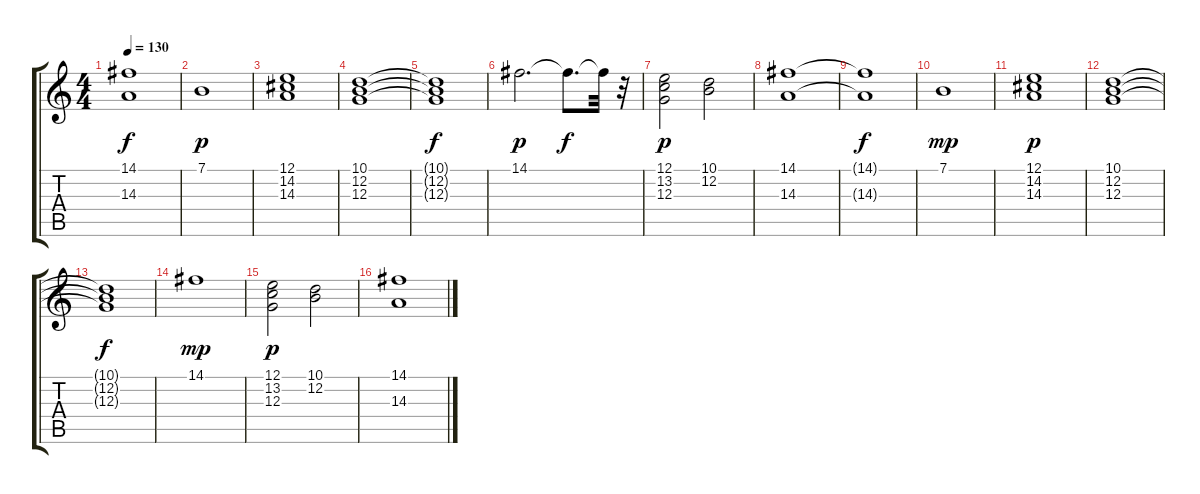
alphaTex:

\track "" {instrument tremolostrings}
\staff {score tabs}
\tuning (E4 B3 G3 D3 A2 E2) {hide}
\ts (4 4)
\tempo 130
\clef g2
\ks c
(14.1{t} 14.3{t}).1{dy f} |
7.1.1{dy p} |
(12.1 14.2 14.3).1 |
(10.1 12.2 12.3).1 |
(10.1{t} 12.2{t} 12.3{t}).1{dy f} |
14.1.2{d dy p} 14.1{t}.8{d dy f} 14.1{t}.32 r.32 |
(12.1 13.2 12.3).2{dy p} (10.1 12.2).2 |
(14.1 14.3).1 |
(14.1{t} 14.3{t}).1{dy f} |
7.1.1{dy mp} |
(12.1 14.2 14.3).1{dy p} |
(10.1 12.2 12.3).1 |
(10.1{t} 12.2{t} 12.3{t}).1{dy f} |
14.1.1{dy mp} |
(12.1 13.2 12.3).2{dy p} (10.1 12.2).2 |
(14.1 14.3).1
